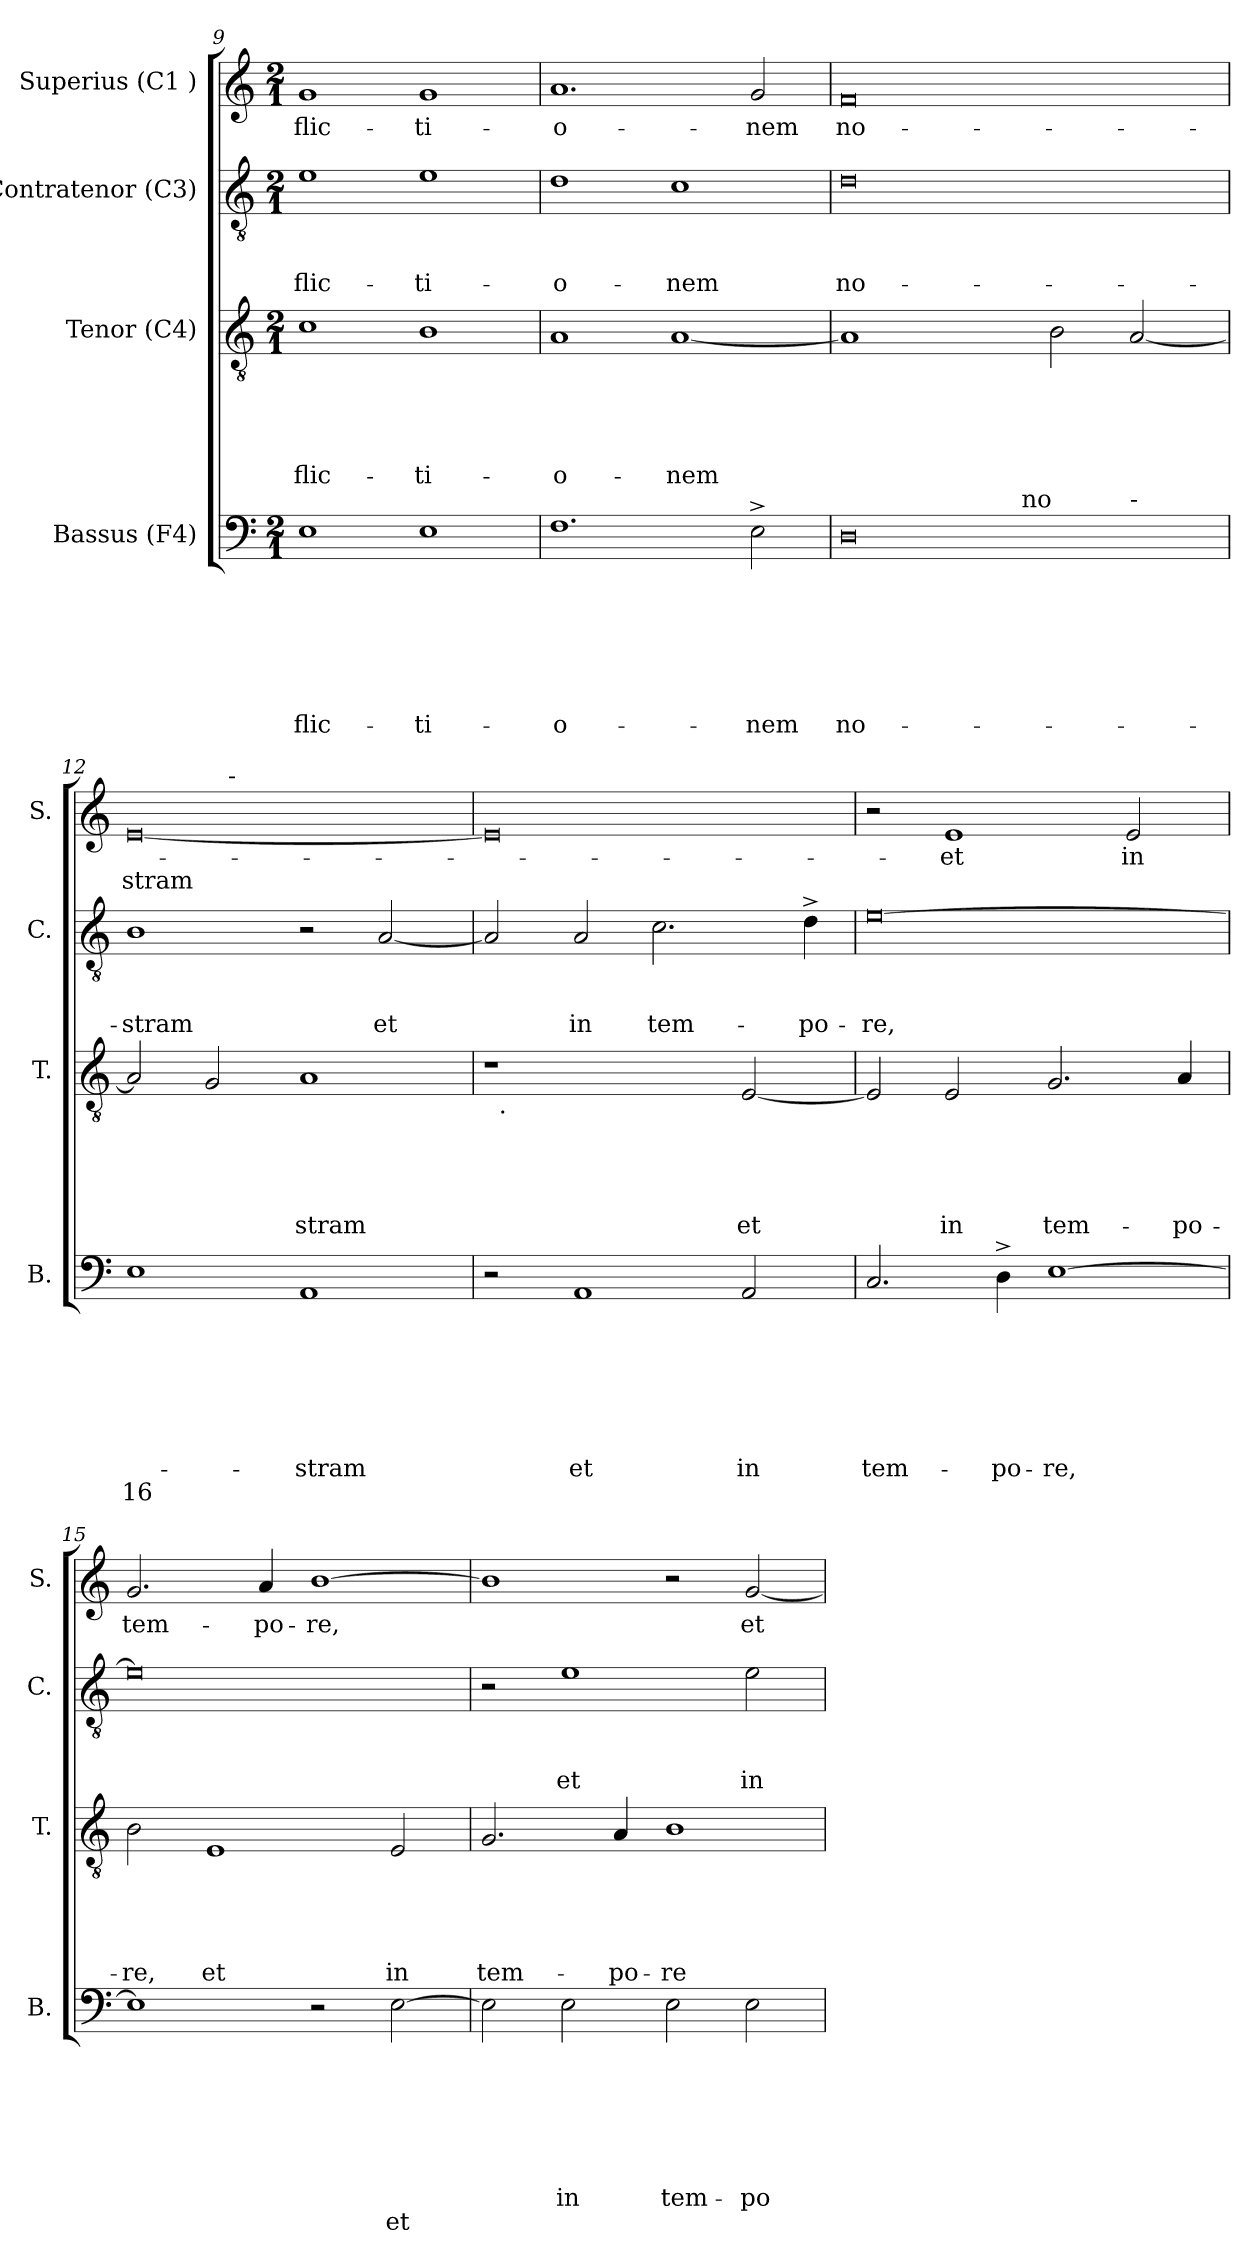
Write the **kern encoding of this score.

**kern	**text	**text	**text	**text	**text	**text	**text	**text	**kern	**text	**text	**text	**text	**text	**kern	**text	**text	**text	**kern	**text	**text
*part4	*part4	*part4	*part4	*part4	*part4	*part4	*part4	*part4	*part3	*part3	*part3	*part3	*part3	*part3	*part2	*part2	*part2	*part2	*part1	*part1	*part1
*staff4	*staff4	*staff4	*staff4	*staff4	*staff4	*staff4	*staff4	*staff4	*staff3	*staff3	*staff3	*staff3	*staff3	*staff3	*staff2	*staff2	*staff2	*staff2	*staff1	*staff1	*staff1
*I"Bassus (F4)	*	*	*	*	*	*	*	*	*I"Tenor (C4)	*	*	*	*	*	*I"Contratenor (C3)	*	*	*	*I"Superius (C1 )	*	*
*I'B.	*	*	*	*	*	*	*	*	*I'T.	*	*	*	*	*	*I'C.	*	*	*	*I'S.	*	*
*clefF4	*	*	*	*	*	*	*	*	*clefGv2	*	*	*	*	*	*clefGv2	*	*	*	*clefG2	*	*
*k[]	*	*	*	*	*	*	*	*	*k[]	*	*	*	*	*	*k[]	*	*	*	*k[]	*	*
*C:	*	*	*	*	*	*	*	*	*C:	*	*	*	*	*	*C:	*	*	*	*C:	*	*
*M2/1	*	*	*	*	*	*	*	*	*M2/1	*	*	*	*	*	*M2/1	*	*	*	*M2/1	*	*
=9	=9	=9	=9	=9	=9	=9	=9	=9	=9	=9	=9	=9	=9	=9	=9	=9	=9	=9	=9	=9	=9
!	!	!	!	!	!	!	!LO:LY:b	!	!	!	!	!	!	!LO:LY:b	!	!	!	!LO:LY:b	!	!LO:LY:b	!
1E	.	.	.	.	.	.	-flic-	.	1c	.	.	.	.	-flic-	1e	.	.	-flic-	1g	-flic-	.
!	!	!	!	!	!	!	!LO:LY:b	!	!	!	!	!	!	!LO:LY:b	!	!	!	!LO:LY:b	!	!LO:LY:b	!
1E	.	.	.	.	.	.	-ti-	.	1B	.	.	.	.	-ti-	1e	.	.	-ti-	1g	-ti-	.
=10	=10	=10	=10	=10	=10	=10	=10	=10	=10	=10	=10	=10	=10	=10	=10	=10	=10	=10	=10	=10	=10
!	!	!	!	!	!	!	!LO:LY:b:rj	!	!	!	!	!	!	!LO:LY:b:rj	!	!	!	!LO:LY:b:rj	!	!LO:LY:b:rj	!
1.F	.	.	.	.	.	.	-o-	.	1A	.	.	.	.	-o-	1d	.	.	-o-	1.a	-o-	.
!	!	!	!	!	!	!	!	!	!	!	!	!	!	!LO:LY:b	!	!	!	!LO:LY:b	!	!	!
.	.	.	.	.	.	.	.	.	[<1A	.	.	.	.	-nem	1c	.	.	-nem	.	.	.
!	!	!	!	!	!	!	!LO:LY:b	!	!	!	!	!	!	!	!	!	!	!	!	!LO:LY:b	!
2E^>\	.	.	.	.	.	.	-nem	.	.	.	.	.	.	.	.	.	.	.	2g/	-nem	.
=11	=11	=11	=11	=11	=11	=11	=11	=11	=11	=11	=11	=11	=11	=11	=11	=11	=11	=11	=11	=11	=11
!	!	!	!	!	!	!	!LO:LY:b	!	!	!	!	!	!	!	!	!	!	!LO:LY:b:rj	!	!LO:LY:b:rj	!
*^	*	*	*	*	*	*	*	*	*	*	*	*	*	*	*	*	*	*	*	*	*
*	*^	*	*	*	*	*	*	*	*	*	*	*	*	*	*	*	*	*	*	*	*	*
0D	2ryy	1.ryy	.	.	.	.	.	.	no-	.	1A]	.	.	.	.	.	0d	.	.	no-	0f	no-	.
.	4ryy	.	.	.	.	.	.	.	.	.	.	.	.	.	.	.	.	.	.	.	.	.	.
.	8ryy	.	.	.	.	.	.	.	.	.	.	.	.	.	.	.	.	.	.	.	.	.	.
.	32ryy	.	.	.	.	.	.	.	.	.	.	.	.	.	.	.	.	.	.	.	.	.	.
!	!LO:TX:a:t=no	!	!	!	!	!	!	!	!	!	!	!	!	!	!	!	!	!	!	!	!	!	!
.	1ryy	.	.	.	.	.	.	.	.	.	.	.	.	.	.	.	.	.	.	.	.	.	.
.	.	.	.	.	.	.	.	.	.	.	2B\	.	.	.	.	.	.	.	.	.	.	.	.
!	!	!LO:TX:a:t=-	!	!	!	!	!	!	!	!	!	!	!	!	!	!	!	!	!	!	!	!	!
.	.	2ryy	.	.	.	.	.	.	.	.	[<2A/	.	.	.	.	.	.	.	.	.	.	.	.
.	16.ryy	.	.	.	.	.	.	.	.	.	.	.	.	.	.	.	.	.	.	.	.	.	.
!!LO:LB:g=z
=12	=12	=12	=12	=12	=12	=12	=12	=12	=12	=12	=12	=12	=12	=12	=12	=12	=12	=12	=12	=12	=12	=12	=12
!	!	!	!	!	!	!	!	!	!	!LO:LY:b:rj	!	!	!	!	!	!	!	!	!	!LO:LY:b	!	!	!LO:LY:b
*v	*v	*v	*	*	*	*	*	*	*	*	*	*	*	*	*	*	*	*	*	*	*^	*	*
1E	.	.	.	.	.	.	.	16	2A/]	.	.	.	.	.	1B	.	.	-stram	[<0e	2ryy	.	-stram
.	.	.	.	.	.	.	.	.	2G/	.	.	.	.	.	.	.	.	.	.	16ryy	.	.
!	!	!	!	!	!	!	!	!	!	!	!	!	!	!	!	!	!	!	!	!LO:TX:a:t=-	!	!
.	.	.	.	.	.	.	.	.	.	.	.	.	.	.	.	.	.	.	.	1ryy	.	.
!	!	!	!	!	!	!	!LO:LY:b	!	!	!	!	!	!	!LO:LY:b	!	!	!	!	!	!	!	!
1AA	.	.	.	.	.	.	-stram	.	1A	.	.	.	.	stram	2r	.	.	.	.	.	.	.
!	!	!	!	!	!	!	!	!	!	!	!	!	!	!	!	!	!	!LO:LY:b	!	!	!	!
.	.	.	.	.	.	.	.	.	.	.	.	.	.	.	[<2A/	.	.	et	.	.	.	.
.	.	.	.	.	.	.	.	.	.	.	.	.	.	.	.	.	.	.	.	4..ryy	.	.
*	*	*	*	*	*	*	*	*	*	*	*	*	*	*	*	*	*	*	*v	*v	*	*
=13	=13	=13	=13	=13	=13	=13	=13	=13	=13	=13	=13	=13	=13	=13	=13	=13	=13	=13	=13	=13	=13
*	*	*	*	*	*	*	*	*	*^	*	*	*	*	*	*	*	*	*	*	*	*
2r	.	.	.	.	.	.	.	.	1r	32ryy	.	.	.	.	.	2A/]	.	.	.	0e]	.	.
!	!	!	!	!	!	!	!	!	!	!LO:TX:b:t=.	!	!	!	!	!	!	!	!	!	!	!	!
.	.	.	.	.	.	.	.	.	.	1ryy	.	.	.	.	.	.	.	.	.	.	.	.
!	!	!	!	!	!	!	!LO:LY:b	!	!	!	!	!	!	!	!	!	!	!	!LO:LY:b	!	!	!
1AA	.	.	.	.	.	.	et	.	.	.	.	.	.	.	.	2A/	.	.	in	.	.	.
!	!	!	!	!	!	!	!	!	!	!	!	!	!	!	!	!	!	!	!LO:LY:b	!	!	!
.	.	.	.	.	.	.	.	.	2ryy	.	.	.	.	.	.	2.c\	.	.	tem-	.	.	.
.	.	.	.	.	.	.	.	.	.	2ryy	.	.	.	.	.	.	.	.	.	.	.	.
!	!	!	!	!	!	!	!LO:LY:b	!	!	!	!	!	!	!	!LO:LY:b	!	!	!	!	!	!	!
2AA/	.	.	.	.	.	.	in	.	[<2E/	.	.	.	.	.	et	.	.	.	.	.	.	.
.	.	.	.	.	.	.	.	.	.	4...ryy	.	.	.	.	.	.	.	.	.	.	.	.
!	!	!	!	!	!	!	!	!	!	!	!	!	!	!	!	!	!	!	!LO:LY:b	!	!	!
.	.	.	.	.	.	.	.	.	.	.	.	.	.	.	.	4d^>\	.	.	-po-	.	.	.
=14	=14	=14	=14	=14	=14	=14	=14	=14	=14	=14	=14	=14	=14	=14	=14	=14	=14	=14	=14	=14	=14	=14
!	!	!	!	!	!	!	!LO:LY:b	!	!	!	!	!	!	!	!	!	!	!	!LO:LY:b	!	!	!
*	*	*	*	*	*	*	*	*	*v	*v	*	*	*	*	*	*	*	*	*	*	*	*
2.C/	.	.	.	.	.	.	tem-	.	2E/]	.	.	.	.	.	[>0e	.	.	-re,	2r	.	.
!	!	!	!	!	!	!	!	!	!	!	!	!	!	!LO:LY:b	!	!	!	!	!	!LO:LY:b	!
.	.	.	.	.	.	.	.	.	2E/	.	.	.	.	in	.	.	.	.	1e	-et	.
!	!	!	!	!	!	!	!LO:LY:b	!	!	!	!	!	!	!	!	!	!	!	!	!	!
4D^>\	.	.	.	.	.	.	-po-	.	.	.	.	.	.	.	.	.	.	.	.	.	.
!	!	!	!	!	!	!	!LO:LY:b	!	!	!	!	!	!	!LO:LY:b	!	!	!	!	!	!	!
[>1E	.	.	.	.	.	.	-re,	.	2.G/	.	.	.	.	tem-	.	.	.	.	.	.	.
!	!	!	!	!	!	!	!	!	!	!	!	!	!	!	!	!	!	!	!	!LO:LY:b	!
.	.	.	.	.	.	.	.	.	.	.	.	.	.	.	.	.	.	.	2e/	in	.
!	!	!	!	!	!	!	!	!	!	!	!	!	!	!LO:LY:b	!	!	!	!	!	!	!
.	.	.	.	.	.	.	.	.	4A/	.	.	.	.	-po-	.	.	.	.	.	.	.
=15	=15	=15	=15	=15	=15	=15	=15	=15	=15	=15	=15	=15	=15	=15	=15	=15	=15	=15	=15	=15	=15
!	!	!	!	!	!	!	!	!	!	!	!	!	!	!LO:LY:b	!	!	!	!	!	!LO:LY:b	!
1E]	.	.	.	.	.	.	.	.	2B\	.	.	.	.	-re,	0e]	.	.	.	2.g/	tem-	.
!	!	!	!	!	!	!	!	!	!	!	!	!	!	!LO:LY:b	!	!	!	!	!	!	!
.	.	.	.	.	.	.	.	.	1E	.	.	.	.	et	.	.	.	.	.	.	.
!	!	!	!	!	!	!	!	!	!	!	!	!	!	!	!	!	!	!	!	!LO:LY:b	!
.	.	.	.	.	.	.	.	.	.	.	.	.	.	.	.	.	.	.	4a/	-po-	.
!	!	!	!	!	!	!	!	!	!	!	!	!	!	!	!	!	!	!	!	!LO:LY:b	!
2r	.	.	.	.	.	.	.	.	.	.	.	.	.	.	.	.	.	.	[<1b	-re,	.
!	!	!	!	!	!	!	!	!LO:LY:b	!	!	!	!	!	!LO:LY:b	!	!	!	!	!	!	!
[<2E\	.	.	.	.	.	.	.	et	2E/	.	.	.	.	in	.	.	.	.	.	.	.
!!LO:LB:g=z
=16	=16	=16	=16	=16	=16	=16	=16	=16	=16	=16	=16	=16	=16	=16	=16	=16	=16	=16	=16	=16	=16
!	!	!	!	!	!	!	!	!	!	!	!	!	!	!LO:LY:b	!	!	!	!	!	!	!
2E\]	.	.	.	.	.	.	.	.	2.G/	.	.	.	.	tem-	2r	.	.	.	1b]	.	.
!	!	!	!	!	!	!	!LO:LY:b	!	!	!	!	!	!	!	!	!	!	!LO:LY:b	!	!	!
2E\	.	.	.	.	.	.	in	.	.	.	.	.	.	.	1e	.	.	et	.	.	.
!	!	!	!	!	!	!	!	!	!	!	!	!	!	!LO:LY:b	!	!	!	!	!	!	!
.	.	.	.	.	.	.	.	.	4A/	.	.	.	.	-po-	.	.	.	.	.	.	.
!	!	!	!	!	!	!	!LO:LY:b	!	!	!	!	!	!	!LO:LY:b:rj	!	!	!	!	!	!	!
2E\	.	.	.	.	.	.	tem-	.	1B	.	.	.	.	-re	.	.	.	.	2r	.	.
!	!	!	!	!	!	!	!LO:LY:b	!	!	!	!	!	!	!	!	!	!	!LO:LY:b	!	!LO:LY:b	!
2E\	.	.	.	.	.	.	-po-	.	.	.	.	.	.	.	2e\	.	.	in	[<2g/	et	.
=	=	=	=	=	=	=	=	=	=	=	=	=	=	=	=	=	=	=	=	=	=
*-	*-	*-	*-	*-	*-	*-	*-	*-	*-	*-	*-	*-	*-	*-	*-	*-	*-	*-	*-	*-	*-
